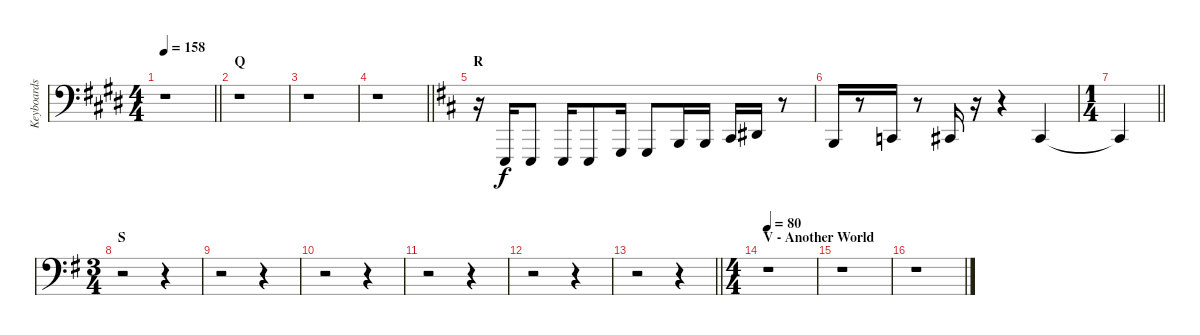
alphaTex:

\track ("Keyboards (low register)" "Keyboards ") {instrument acousticgrandpiano}
\staff {score}
\tuning (E3 B2 G2 D2 A1 E1 A0) {hide}
\ts (4 4)
\tempo 158
\clef f4
\barLineRight lightlight
\ks c#minor
r.1{dy f} |
\section ("" "Q")
r.1 |
r.1 |
\barLineRight lightlight
r.1 |
\section ("" "R")
\ks bminor
r.16{instrument acousticgrandpiano} 0.6.16 0.6.8 0.6.16 0.6.8 3.6.16 3.6.8 2.5.16 2.5.16 4.5.16 1.4.16 r.8 |
2.5.16 r.8 3.5.16 r.8 4.5.16 r.16 r.4 4.5.4 |
\ts (1 4)
\barLineRight lightlight
4.5{t}.4 |
\ts (3 4)
\section ("" "S")
\ks eminor
r.2 r.4 |
r.2 r.4 |
r.2 r.4 |
r.2 r.4 |
\ks g
r.2 r.4 |
\barLineRight lightlight
r.2 r.4 |
\ts (4 4)
\section ("" "V - Another World")
\tempo 74
\tempo 80
r.1 |
r.1 |
r.1
